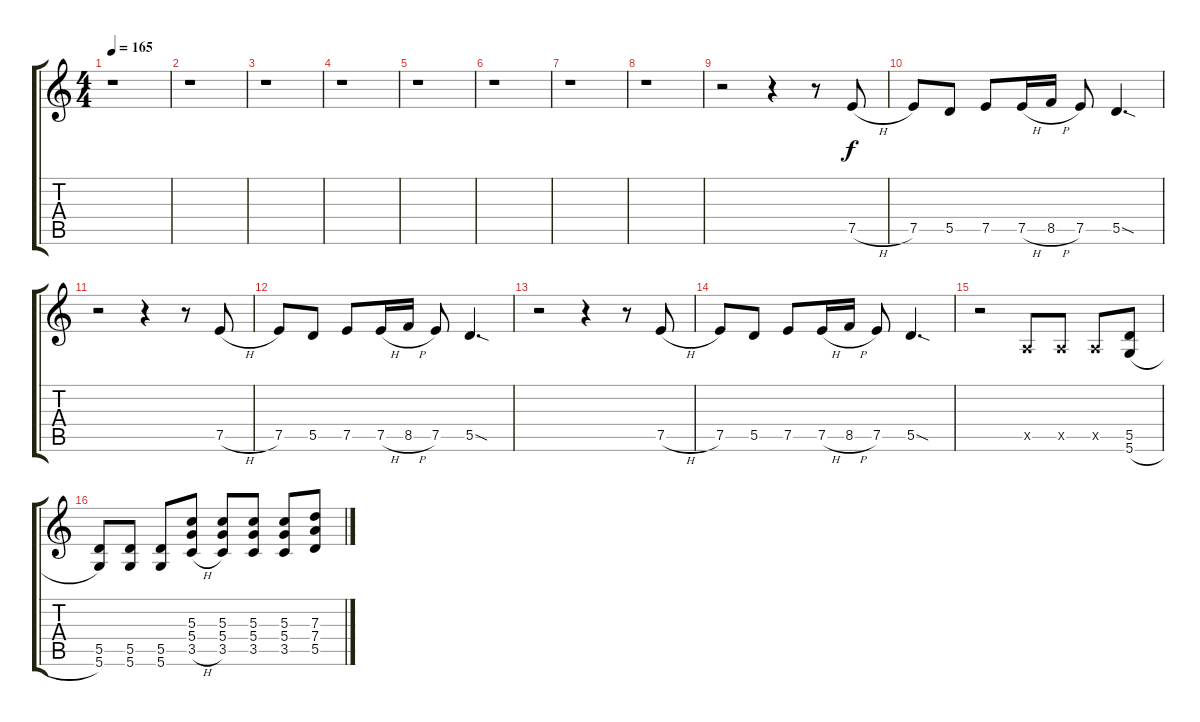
\track "" {instrument distortionguitar}
\staff {score tabs}
\tuning (E4 B3 G3 D3 A2 D2) {hide}
\ts (4 4)
\tempo 165
\clef g2
\ks c
r.1{dy f} |
r.1 |
r.1 |
r.1 |
r.1 |
r.1 |
r.1 |
r.1 |
r.2 r.4 r.8 7.5{h}.8 |
7.5.8 5.5.8 7.5.8 7.5{h}.16 8.5{h}.16 7.5.8 5.5{sod}.4{d} |
r.2 r.4 r.8 7.5{h}.8 |
7.5.8 5.5.8 7.5.8 7.5{h}.16 8.5{h}.16 7.5.8 5.5{sod}.4{d} |
r.2 r.4 r.8 7.5{h}.8 |
7.5.8 5.5.8 7.5.8 7.5{h}.16 8.5{h}.16 7.5.8 5.5{sod}.4{d} |
r.2 0.5{x}.8 0.5{x}.8 0.5{x}.8 (5.5 5.6{h}).8 |
(5.5 5.6).8 (5.5 5.6).8 (5.5 5.6).8 (5.3 5.4 3.5{h}).8 (5.3 5.4 3.5).8 (5.3 5.4 3.5).8 (5.3 5.4 3.5).8 (7.3{h} 7.4{h} 5.5{h}).8
